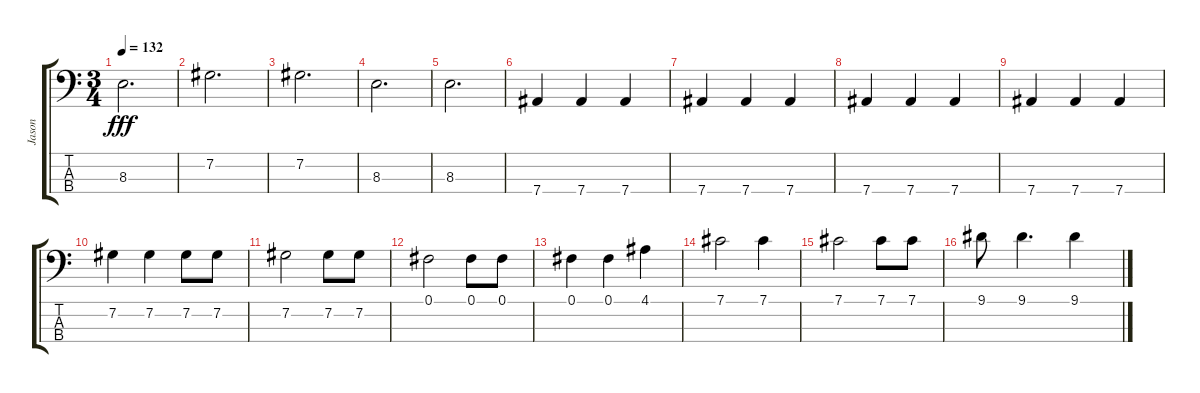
\track ("Jason" "Jason") {instrument electricbasspick}
\staff {score tabs}
\tuning (Gb2 Db2 Ab1 Eb1) {hide}
\ts (3 4)
\tempo 132
\clef f4
\ks c
8.3{t}.2{d dy fff} |
7.2.2{d} |
7.2.2{d} |
8.3.2{d} |
8.3.2{d} |
7.4.4 7.4.4 7.4.4 |
7.4.4 7.4.4 7.4.4 |
7.4.4 7.4.4 7.4.4 |
7.4.4 7.4.4 7.4.4 |
7.2.4 7.2.4 7.2.8 7.2.8 |
7.2.2 7.2.8 7.2.8 |
0.1.2 0.1.8 0.1.8 |
0.1.4 0.1.4 4.1.4 |
7.1.2 7.1.4 |
7.1.2 7.1.8 7.1.8 |
9.1.8 9.1.4{d} 9.1.4
